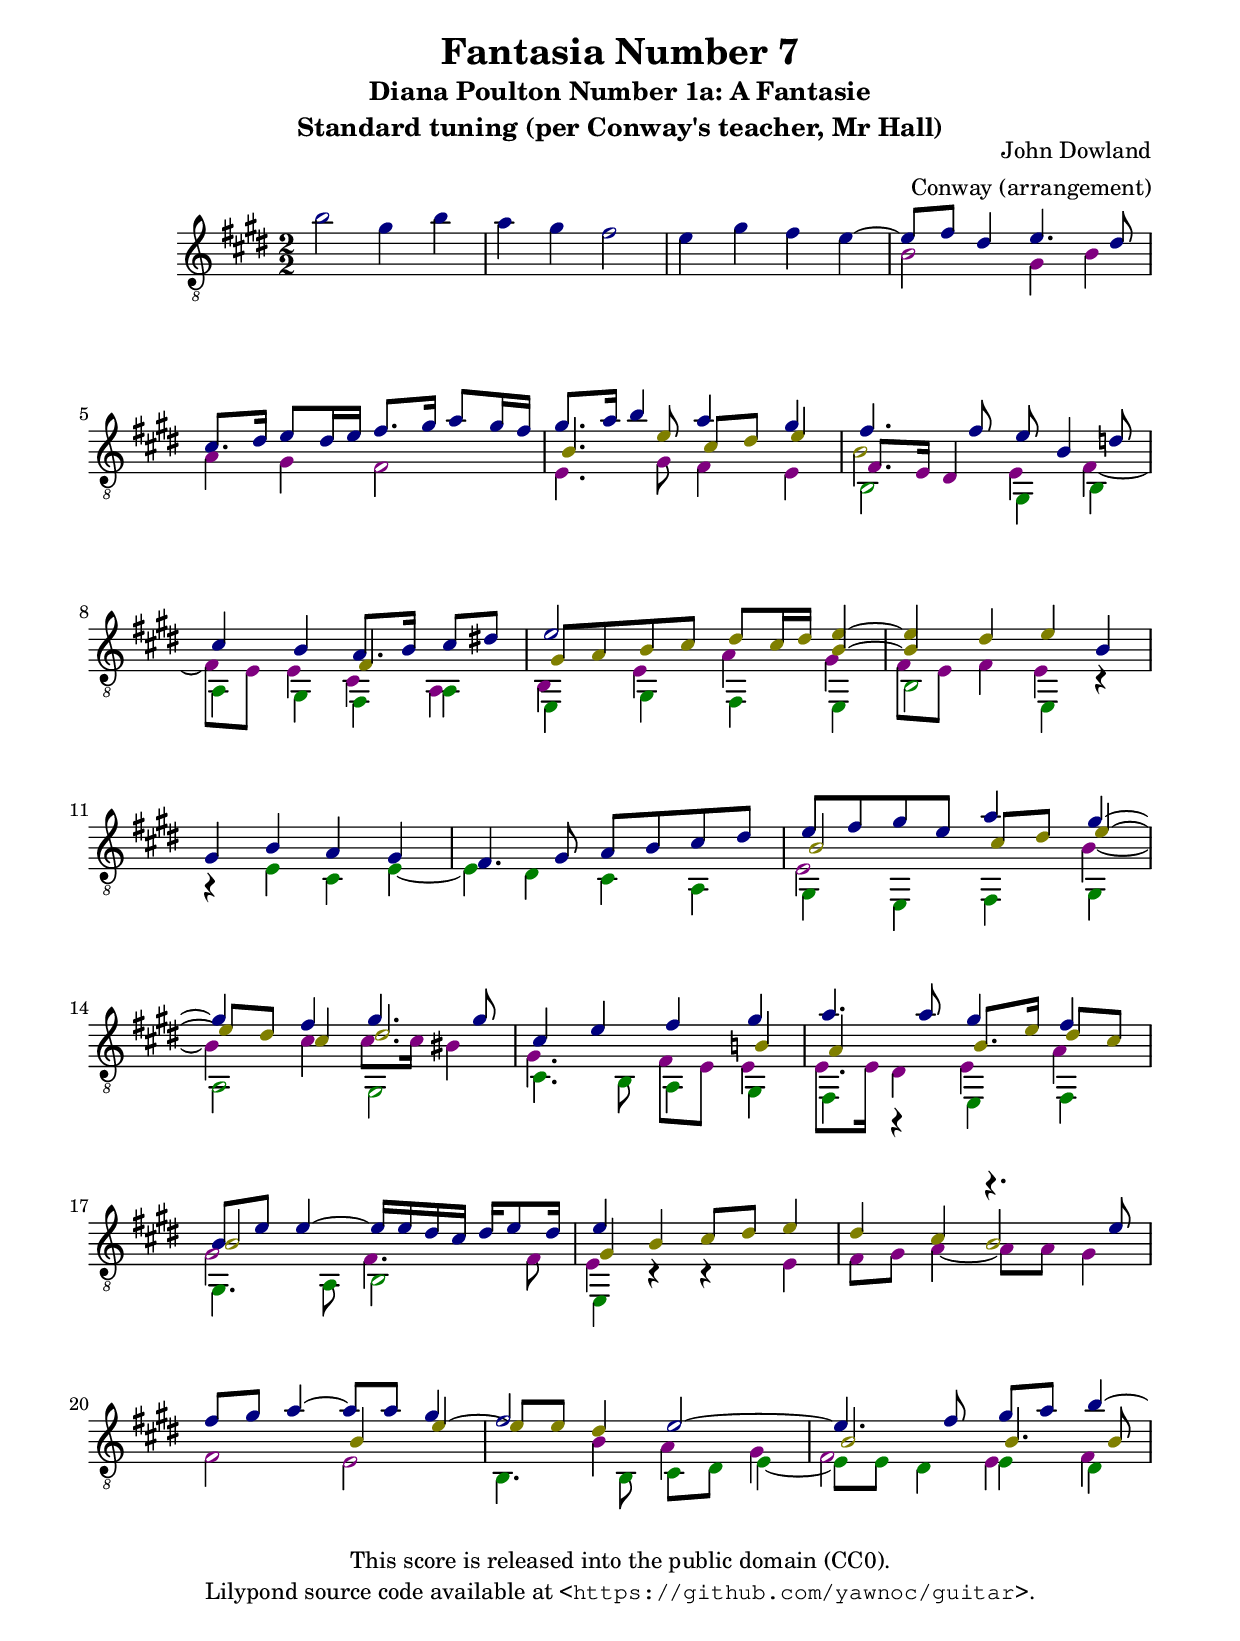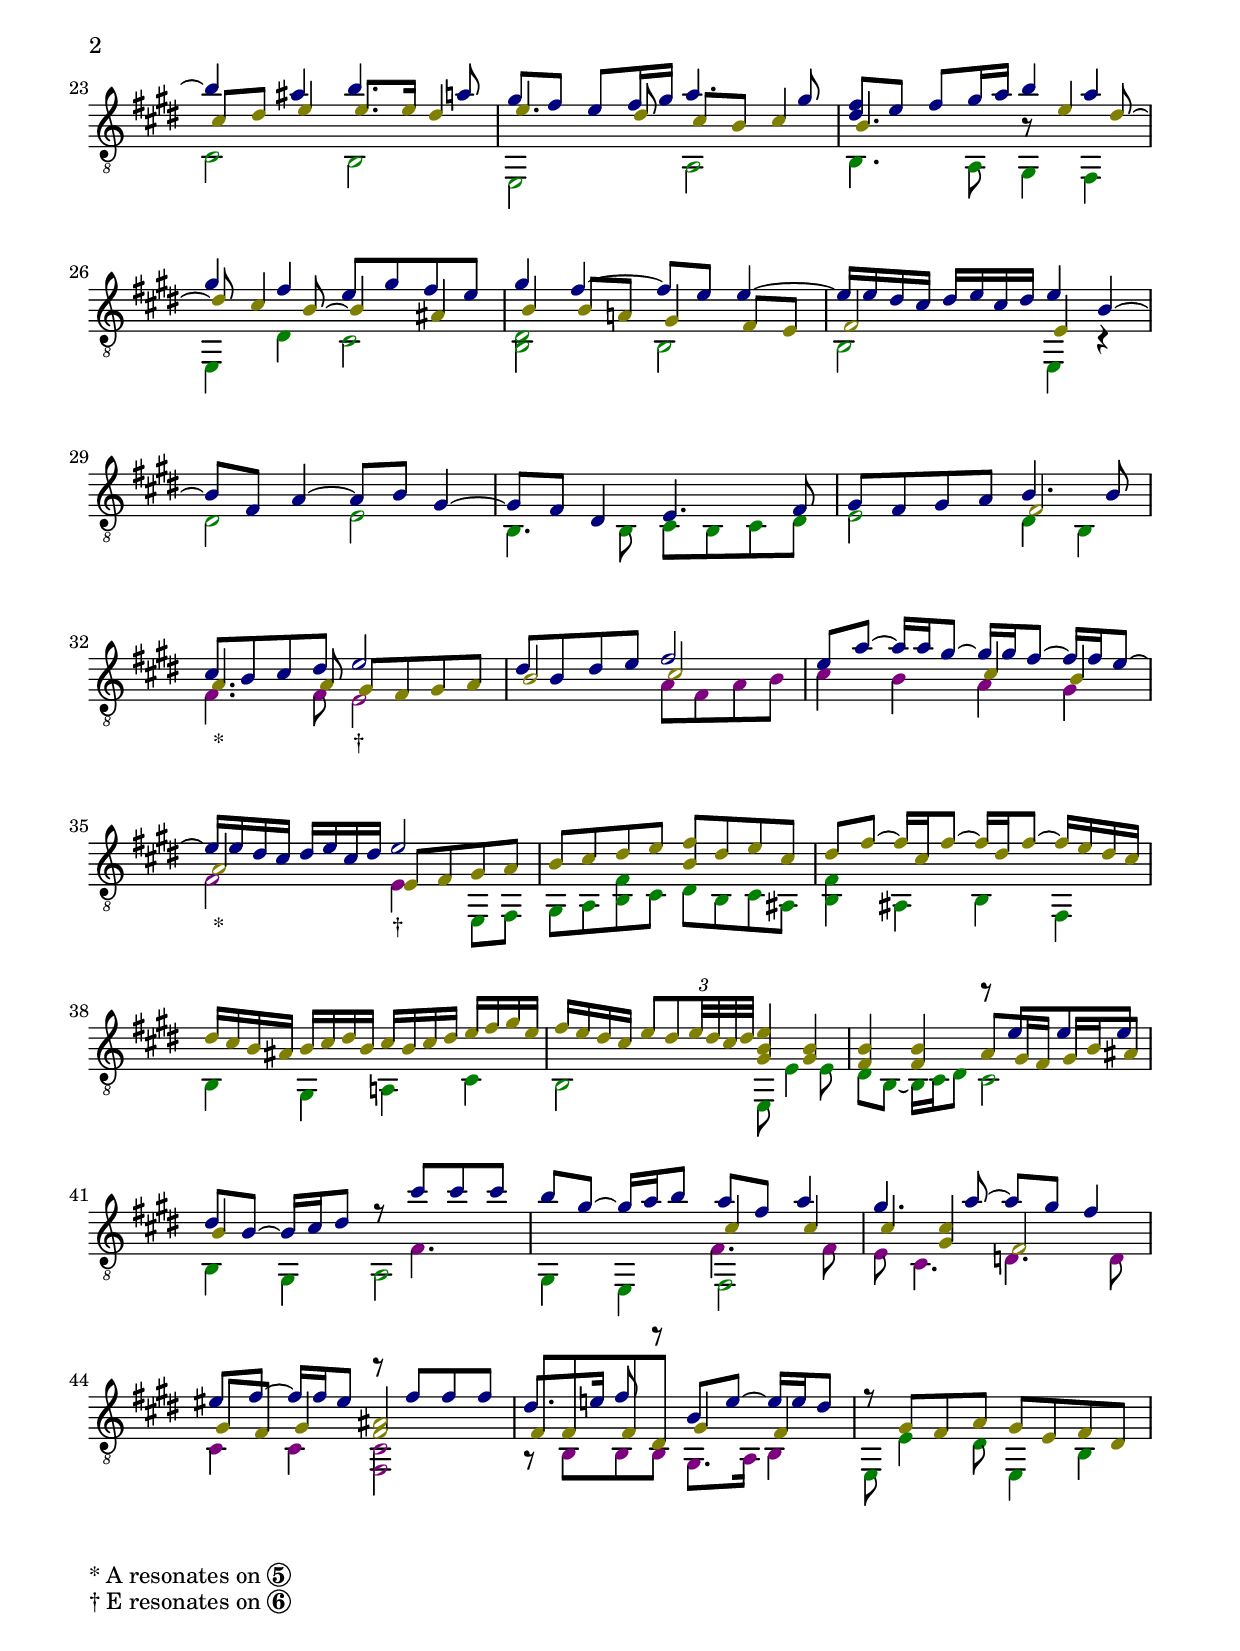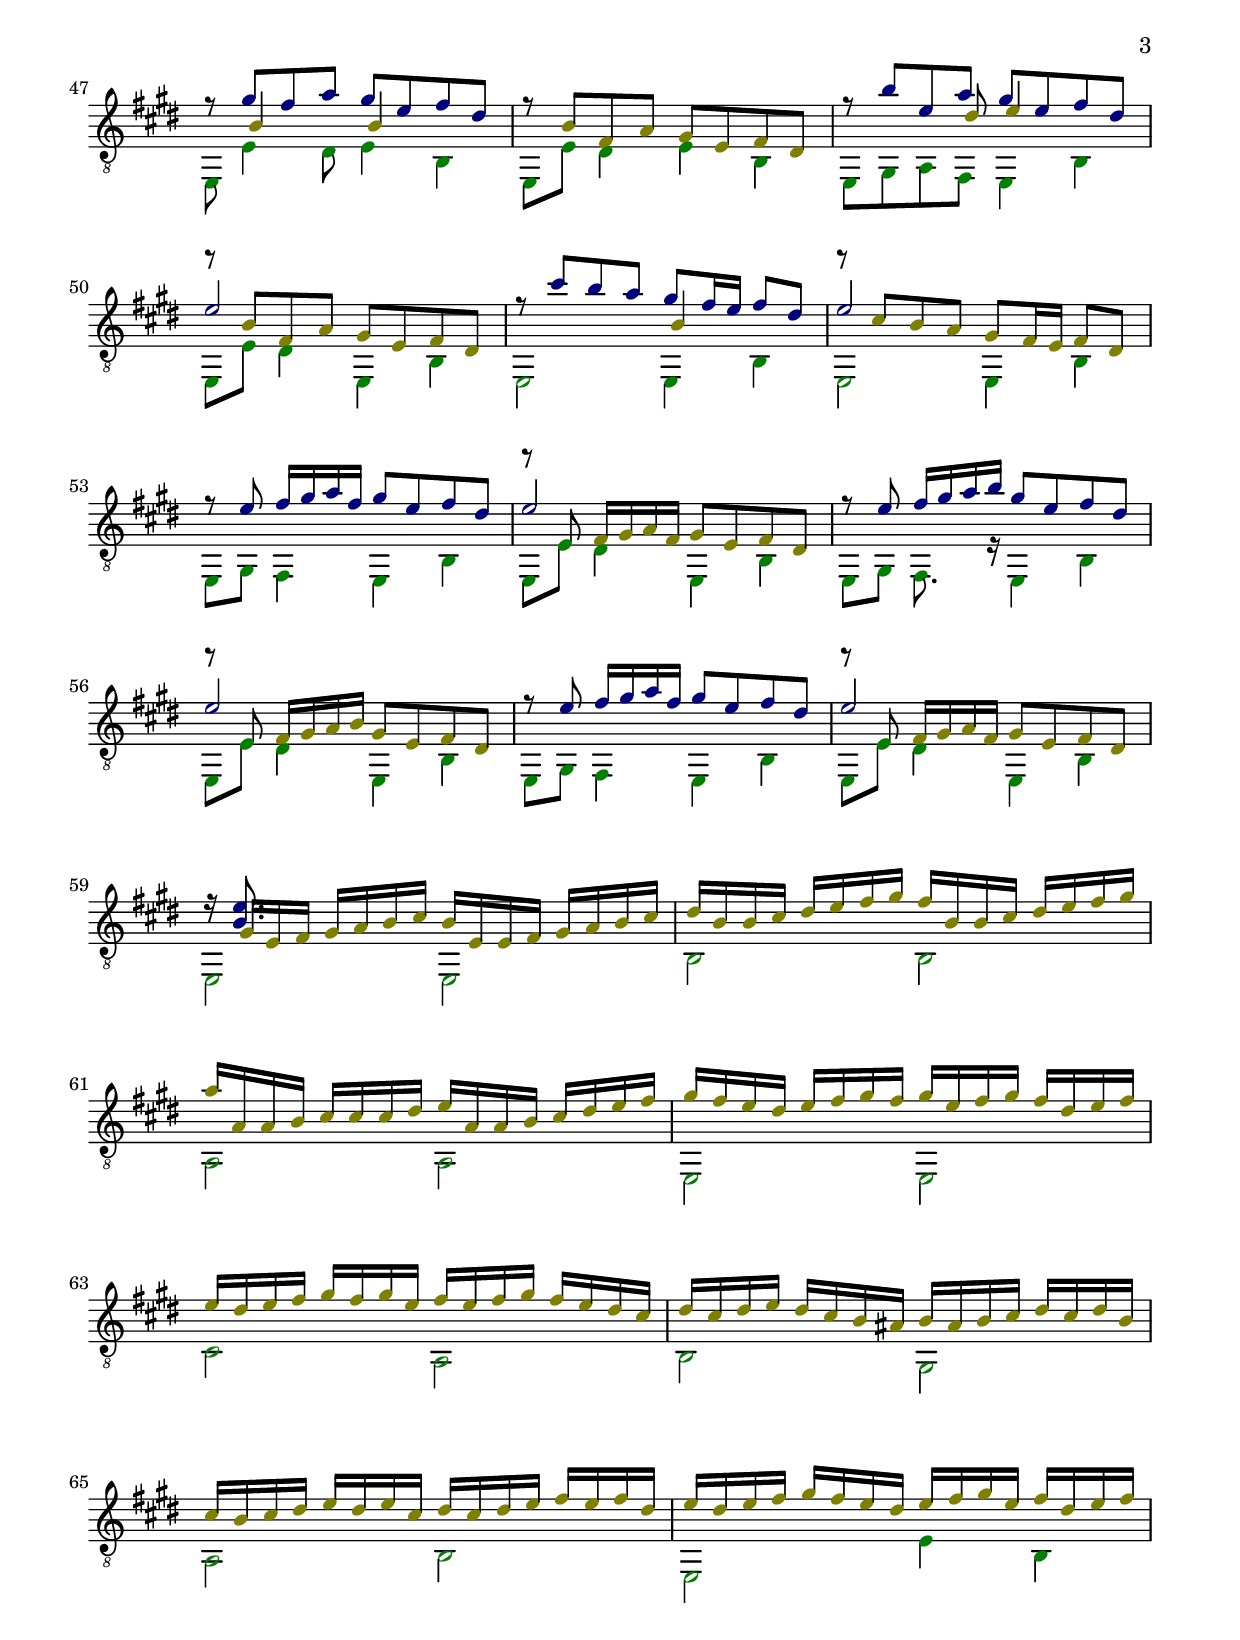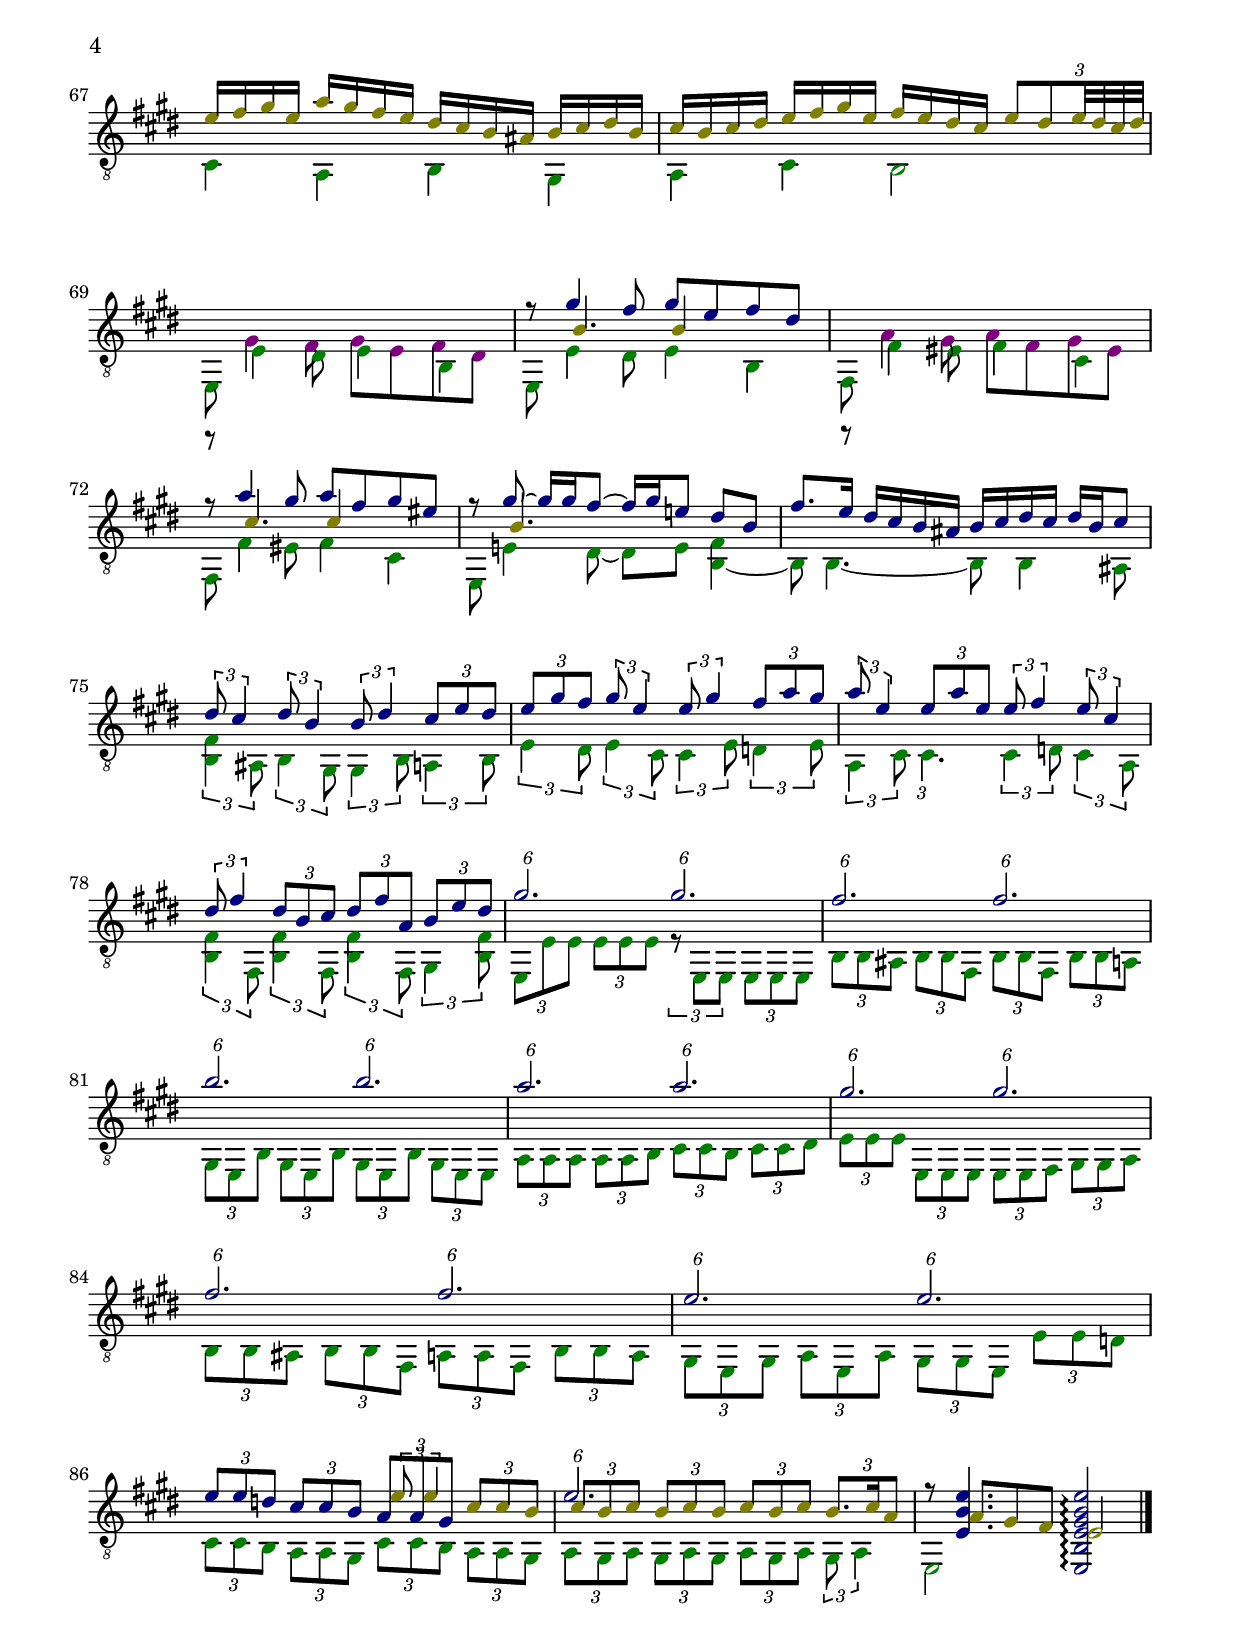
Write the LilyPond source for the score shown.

\version "2.18.2"


%%%%%%%%%%%%%%%%%%%%%%%%%%%%%%%%%%%%%%%%%%%%%%%%%%%%%%%%%%%%%%%%
% General
%%%%%%%%%%%%%%%%%%%%%%%%%%%%%%%%%%%%%%%%%%%%%%%%%%%%%%%%%%%%%%%%

\paper {
  top-margin = 1.5\cm
  left-margin = 1.5\cm
  right-margin = 1.5\cm
  bottom-margin = 1.5\cm
  ragged-last-bottom = ##f
  footnote-separator-markup = \markup { \vspace #1.5 }
}

globalSettings = {
  \accidentalStyle modern
  \compressFullBarRests
  \mergeDifferentlyHeadedOn
  \mergeDifferentlyDottedOn
  \numericTimeSignature
  \pointAndClickOff
  \override TextScript.extra-offset = #'(0 . 0.7)
  \override Score.FootnoteItem.annotation-line = ##f
}

origin-url = "https://github.com/yawnoc/guitar"

\header {
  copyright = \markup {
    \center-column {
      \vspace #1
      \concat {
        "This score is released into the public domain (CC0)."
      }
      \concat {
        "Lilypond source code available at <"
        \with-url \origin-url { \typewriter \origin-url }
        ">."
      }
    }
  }
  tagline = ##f
}

triplet = #(define-music-function
  (parser location music) (ly:music?)
  #{
    \tuplet 3/2 { $music }
  #}
)

tripletDuple = #(define-music-function
  (parser location music) (ly:music?)
  #{
    \tuplet 6/4 { $music }
  #}
)

overrideBeamedStemLengths = #(define-scheme-function
  (parser location lengths) (list?)
  #{
    \override Stem.details.beamed-lengths = $lengths
  #}
)

%%%%%%%%%%%%%%%%%%%%%%%%%%%%%%%%%%%%%%%%%%%%%%%%%%%%%%%%%%%%%%%%
% Semantic bar lines
%%%%%%%%%%%%%%%%%%%%%%%%%%%%%%%%%%%%%%%%%%%%%%%%%%%%%%%%%%%%%%%%

barLineGoto = { \bar "||" }
barLineKeyChange = { \bar "||" }
barLineEnd = { \bar "|." }

%%%%%%%%%%%%%%%%%%%%%%%%%%%%%%%%%%%%%%%%%%%%%%%%%%%%%%%%%%%%%%%%
% Guitar notation
%%%%%%%%%%%%%%%%%%%%%%%%%%%%%%%%%%%%%%%%%%%%%%%%%%%%%%%%%%%%%%%%

stringNumbersAbove = { \set stringNumberOrientations = #'(up) }
stringNumbersBelow = { \set stringNumberOrientations = #'(down) }

fingeringAbove = { \set fingeringOrientations = #'(up) }
fingeringBelow = { \set fingeringOrientations = #'(down) }
fingeringAleft = { \set fingeringOrientations = #'(left) }
fingeringAright = { \set fingeringOrientations = #'(right) }

startGraceMusic = {
  <>(
  \override Fingering.font-size = -6
}

stopGraceMusic = {
  \revert Fingering.font-size
  <>)
}

overrideHorizontalShift = #(define-scheme-function
  (parser location distance) (number?)
  #{
    \override NoteColumn.force-hshift = $distance
  #}
)

revertHorizontalShift = { \revert NoteColumn.force-hshift }

barreSpan = #(define-music-function
  (parser location label offsetPair music)
  (string? (pair? (cons 0 0)) ly:music?)
  (let
    (
      (elements (extract-named-music music '(NoteEvent EventChord)))
    )
    (if
      (pair? elements)
      (let
        (
          (first-element (first elements))
          (last-element (last elements))
        )
        (set!
          (ly:music-property first-element 'articulations)
          (cons
            (make-music 'TextSpanEvent 'span-direction -1)
            (ly:music-property first-element 'articulations)
          )
        )
        (set!
          (ly:music-property last-element 'articulations)
          (cons
            (make-music 'TextSpanEvent 'span-direction 1)
            (ly:music-property last-element 'articulations)
          )
        )
      )
    )
  )
  #{
    \once \override TextSpanner.font-shape = #'upright
    \once \override TextSpanner.style = #'line
    \once \override TextSpanner.extra-offset = #offsetPair
    \once \override TextSpanner.bound-details = #`(
      (left
        (text . ,#{ \markup { \raise #-0.7 { #label \hspace #0.7 }} #})
        (Y . 0)
        (padding . -0.8)
        (attach-dir . -2)
      )
      (right
        (text . ,#{ \markup { \draw-line #'(0 . -1.3) } #}) ;; draw hook
        (Y . 0)
        (padding . -0.5)
        (attach-dir . 2)
      )
    )
    \once \override TextSpanner #'after-line-breaking = #(lambda (grob)
      (let*
        (
          (originalGrob (ly:grob-original grob))
          (splitGrobs (ly:spanner-broken-into originalGrob))
        )
        (if
          (and
            (>= (length splitGrobs) 2)
            (not (eq? (car (last-pair splitGrobs)) grob))
          )
          (begin
            (ly:grob-set-nested-property! grob
              '(bound-details right text)
              #{ \markup { \draw-line #'(0 . 0) } #} ;; suppress draw hook
            )
            (ly:grob-set-property! grob
              'extra-offset
              (cons
                (car offsetPair)
                (+ (cdr offsetPair) 0.7) ;; correction for suppressed hook
              )
            )
            (ly:grob-set-nested-property! grob
              '(bound-details right padding)
              #'-3 ;; increase spanner length
            )
          )
        )
      )
    )
    $music
  #}
)

barre = #(define-scheme-function
  (parser location label) (string?)
  #{
    \markup {
      \center-align {
        \hspace #0.7
        $label
      }
    }
  #}
)

nudgeNextBarre = #(define-scheme-function
  (parser location distance) (number?)
  #{
    \once \override TextScript.X-offset = $distance
  #}
)

position = #(define-scheme-function
  (parser location label) (string?)
  #{
    \markup {
      \center-align {
        \hspace #0.5
        $label
      }
    }
  #}
)

#(define-markup-command
  (markupString layout properties stringNumber) (markup?)
  (interpret-markup layout properties
    #{
      \markup \circle { \bold #stringNumber }
    #}
  )
)

#(define-markup-command
  (resonatesOn layout properties note stringNumber) (markup? markup?)
  (interpret-markup layout properties
    #{
      \markup { #note "resonates on" \markupString #stringNumber }
    #}
  )
)

%%%%%%%%%%%%%%%%%%%%%%%%%%%%%%%%%%%%%%%%%%%%%%%%%%%%%%%%%%%%%%%%
% Goto statements
%%%%%%%%%%%%%%%%%%%%%%%%%%%%%%%%%%%%%%%%%%%%%%%%%%%%%%%%%%%%%%%%

overrideGotoVisibility = {
  \once \override Score.RehearsalMark #'break-visibility = #'#(#t #t #f)
}

makeGotoMark = #(define-scheme-function
  (parser location label) (string?)
  #{
    \mark \markup { \small \italic $label }
  #}
)

simultaneousMarkSeparator = {
  \cadenzaOn
    s1073741824 % stupid, but works
  \cadenzaOff
}

coda = {
  \overrideGotoVisibility
  \mark \markup { \musicglyph #"scripts.coda" }
}

fine = {
  \overrideGotoVisibility
  \makeGotoMark Fine
}

dcAlCoda = {
  \overrideGotoVisibility
  \makeGotoMark "D.C. al Coda"
}

dcAlFine = {
  \overrideGotoVisibility
  \makeGotoMark "D.C. al Fine"
}

toCoda = {
  \overrideGotoVisibility
  \makeGotoMark "to Coda"
}



\header {
  title = "Fantasia Number 7"
  subtitle = \markup {
    \center-column {
      "Diana Poulton Number 1a: A Fantasie"
      "Standard tuning (per Conway's teacher, Mr Hall)"
    }
  }
  composer = "John Dowland"
  arranger = "Conway (arrangement)"
}


initialSignatures = {
  \clef "treble_8"
  \key e \major
  \time 2/2
  \set Timing.beamExceptions = #'()
  \set Timing.baseMoment = #(ly:make-moment 1/4)
  \set Timing.beatStructure = #'(1 1 1 1)
  \set Timing.beamExceptions = #'(
    (
      end
        .
      (
        ((1 . 8) . (4 4)) ;; quavers by fours
        ((1 . 12) . (3 3 3 3)) ;; anything shorter by beat
      )
    )
  )
}


highVoiceMusic = {
  
  \override NoteHead.color = #darkblue
  
  % Main theme high
  \barNumberCheck #1
  \relative c'' {
    \stemDown
    b2 gis4 b |
    a gis fis2 |
    e4 gis fis e~ |
    \stemUp
    e8 fis dis4 e4. dis8 |
    cis8. dis16 e8 dis16 e fis8. gis16 a8 gis16 fis |
    gis8. a16 b4 a gis |
    fis4. fis8 e8 b4 d8 |
    cis4 b a8. b16 cis8 dis |
    e2 s2 |
    s2 s4
  }
  
  % Main theme low
  \barNumberCheck #10
  \relative c' {
    b4 |
    gis b a gis |
    fis4. gis8 a b cis dis |
    e fis gis e a4 gis~ |
    gis fis gis4. gis8 |
    cis,4 e fis gis |
    a4. a8 gis4 fis |
    b,8 e e4~ e16 e dis cis dis16 e8 dis16 |
    e4
  }
  
  % Tee-tee taa high
  \barNumberCheck #18
  \relative c' {
    s4 s2 |
    s2 r4. e8 |
    fis8 gis a4~ a8 a gis4 |
    fis2 e2~ |
    e4. fis8 gis8 a b4~ |
    b ais b4. a8 |
    gis8 fis e8 fis16 gis a4. gis8 |
    <fis dis>8 e fis8 gis16 a b4 a |
    gis fis e8 gis fis e |
    gis4 fis~ fis8 e e4~ |
    e16 e dis cis dis e cis dis e4
  }
  
  % Tee-tee taa low
  \barNumberCheck #28
  \relative c' {
    b4~ |
    b8 fis a4~ a8 b gis4~ |
    gis8 fis dis4 e4. fis8 |
    gis fis gis a b4. b8 |
    cis b cis dis e2 |
    dis8 b dis e fis2 |
    e8 a~ a16 a gis8~ gis16 gis fis8~ fis16 fis e8~ |
    e16 e dis cis dis e cis dis e2 |
  }
  
  % Ascending scale
  \barNumberCheck #36
  {
    s1 * 3 |
    s2
  }
  
  % Tee-tee-tee
  \barNumberCheck #39
  \relative c' {
    s2 |
    s2 r8 e e e |
    dis b~ b16 cis dis8 r8 cis' cis cis |
    b8 gis~ gis16 a b8 a8 fis a4 |
    gis4. a8~ a gis fis4 |
    eis8 fis~ fis16 fis eis8 r8 fis fis fis |
    dis8. e16 fis8 r b,8 e~ e16 e dis8 |
  }
  
  % Majestic theme
  \barNumberCheck #46
  \relative c'' {
    s1 |
    r8 gis fis a gis e fis dis |
    s1 |
    r8 b' e, a gis e fis dis |
    e2 s2 |
    r8 cis' b a gis8 fis16 e fis8 dis |
    e2 s2 |
    r8 e fis16 gis a fis gis8 e fis dis |
    e2 s2 |
    r8 e fis16 gis a b gis8 e fis dis |
    e2 s2 |
    r8 e fis16 gis a fis gis8 e fis dis |
    e2 s2 |
  }
  
  % Scale runs
  \barNumberCheck #59
  \relative c' {
    r16 <e b>8. s4 s2 |
    s1 * 9 |
  }
  
  % Majestic interlude
  \barNumberCheck #69
  \relative c'' {
    s1 |
    r8 gis4 fis8 gis e fis dis |
    s1 |
    r8 a'4 gis8 a fis gis eis |
    r8 gis~ gis16 gis fis8~ fis16 gis e8 dis b |
    fis'8. e16 dis cis b ais
      b16 cis dis cis dis b cis8 |
  }
  
  % Triple runs
  \barNumberCheck #75
  \relative c' {
    \triplet { dis8 cis4 } \triplet { dis8 b4 }
      \triplet { b8 dis4 } \triplet { cis8 e dis } |
    \triplet { e8 gis fis } \triplet { gis8 e4 }
      \triplet { e8 gis4 } \triplet { fis8 a gis } |
    \triplet { a8 e4 } \triplet { e8 a e }
      \triplet { e8 fis4 } \triplet { e8 cis4 } |
    \triplet { dis8 fis4 } \triplet { dis8 b cis }
      \triplet { dis8 fis a, } \triplet { b e dis } |
    \tripletDuple { gis2. } \tripletDuple { gis } |
    \tripletDuple { fis } \tripletDuple { fis } |
    \tripletDuple { b } \tripletDuple { b } |
    \tripletDuple { a } \tripletDuple { a } |
    \tripletDuple { gis } \tripletDuple { gis } |
    \tripletDuple { fis } \tripletDuple { fis } |
    \tripletDuple { e } \tripletDuple { e } |
    \triplet { e8 e d } \triplet { cis cis b }
      \triplet { a a gis } s4 |
    \tripletDuple { e'2. } s2 |
  }
  
  % Finishing chords
  \barNumberCheck #88
  \relative c {
    r8 <e b' e>4.
      <e, b' e gis b e>2 \arpeggio
      \barLineEnd
  }
  
}


lowVoiceMusic = {
  
  \override NoteHead.color = #darkgreen
  
  % Main theme high
  \barNumberCheck #1
  \relative c {
    s1 * 6 |
    b2 gis4 b |
    a gis fis a |
    e gis fis e |
    b'2 e,4
  }
  
  % Main theme low
  \barNumberCheck #10
  \relative c {
    r4 |
    r4 e cis e~ |
    e dis cis a |
    gis e fis gis |
    a2 gis |
    cis4. b8 a4 gis |
    fis r e fis |
    gis4. a8 b2 |
    e,4
  }
  
  % Tee-tee taa high
  \barNumberCheck #18
  \relative c {
    s4 s4 s4 |
    s1 * 2 |
    b4. b8 cis8 dis e4~ |
    e8 e dis4 e4 dis |
    cis2 b |
    e, a |
    b4. a8 gis4 fis |
    e dis' cis2 |
    <b dis> b |
    b e,4
  }
  
  % Tee-tee taa low
  \barNumberCheck #28
  \relative c {
    r4 |
    dis2 e |
    b4. b8 cis b cis dis |
    e2 dis4 b |
    s1 * 3 |
    s2
  }
  
  % Ascending scale
  \barNumberCheck #35
  \relative c, {
    s4 e8 fis |
    gis a <b fis'> cis dis b cis ais |
    <b fis'>4 ais b fis |
    b gis a cis |
    b2
  }
  
  % Tee-tee-tee
  \barNumberCheck #39
  \relative c, {
    e8 e'4 e8 |
    dis8 b~ b16 cis dis8 cis2 |
    b4 gis a2 |
    gis4 e fis2 |
    s1 * 3 |
  }
  
  % Majestic theme
  \barNumberCheck #46
  \relative c, {
    e8 e'4 dis8 e,4 b' |
    e,8 e'4 dis8 e4 b |
    e,8 e' dis4 e b |
    e,8 gis a fis e4 b' |
    e,8 e' dis4 e, b' |
    e,2 e4 b' |
    e,2 e4 b' |
    e,8 gis fis4 e b' |
    e,8 e' dis4 e, b' |
    e,8[ gis] fis8. r16 e4 b' |
    e,8 e' dis4 e, b' |
    e,8 gis fis4 e b' |
    e,8 e' dis4 e, b' |
  }
  
  % Scale runs
  \barNumberCheck #59
  \relative c, {
    e2 e |
    b' b |
    a a |
    e e |
    cis' a |
    b gis |
    a b |
    e, e'4 b |
    cis a b gis |
    a cis b2 |
  }
  
  % Majestic interlude
  \barNumberCheck #69
  \relative c, {
    e8 e'4 dis8 e4 b |
    e,8 e'4 dis8 e4 b |
    fis8 fis'4 eis8 fis4 cis |
    fis,8 fis'4 eis8 fis4 cis |
    e,8 e'4 dis8~ dis e <b~ fis'>4 |
    b8 b4.~ b8 b4 ais8 |
  }
  
  % Triple runs
  \barNumberCheck #75
  \relative c {
    \triplet { <b fis'>4 ais8 } \triplet { b4 gis8 }
      \triplet { gis4 b8 } \triplet { a4 b8 } |
    \triplet { e4 dis8 } \triplet { e4 cis8 }
      \triplet { cis4 e8 } \triplet { d4 e8 } |
    \triplet { a,4 cis8 } \triplet { cis4. }
      \triplet { cis4 d8 } \triplet { cis4 a8 } |
    \triplet { <b fis'>4 fis8 } \triplet { <b fis'>4 fis8 }
      \triplet { <b fis'>4 fis8 } \triplet { gis4 <b fis'>8 } |
    \triplet { e,8 e' e } \triplet { e e e }
      \triplet { r e, e } \triplet { e e e } |
    \triplet { b' b ais } \triplet { b b fis }
      \triplet { b b fis } \triplet { b b a } |
    \triplet { gis e b' } \triplet { gis e b' }
      \triplet { gis e b' } \triplet { gis e e } |
    \triplet { a a a } \triplet { a a b }
      \triplet { cis cis b } \triplet { cis cis dis } |
    \triplet { e e e } \triplet { e, e e }
      \triplet { e e fis } \triplet { gis gis a } |
    \triplet { b b ais } \triplet { b b fis }
      \triplet { a a fis } \triplet { b b a } |
    \triplet { gis e gis } \triplet { a e a }
      \triplet { gis gis e } \triplet { e' e d } |
    \triplet { cis cis b } \triplet { a a gis }
      \triplet { cis cis b } \triplet { a a gis } |
    \triplet { a gis a } \triplet { gis a gis }
      \triplet { a gis a } \triplet { gis8 a4 } |
  }
  
  % Finishing chords
  \barNumberCheck #88
  \relative c, {
    e2 s2 |
  }
  
}


upperMiddleVoiceMusic = {
  
  \override NoteHead.color = #darkyellow
  
  % Main theme high
  \barNumberCheck #1
  \relative c' {
    s1 * 5 |
    b4. e8 cis8 dis e4 |
    \stemDown
    b2 s2 |
    \stemUp
    s2 fis4 s4 |
    gis8 a b cis dis8 cis16 dis <e~ b~>4 |
    <e b> dis e
  }
  
  % Main theme low
  \barNumberCheck #10
  \relative c' {
    s4 |
    s1 * 2 |
    b2 cis8 dis e4~ |
    e8 dis cis4 dis2 |
    s2 s4 b4 |
    a4 s4 b8. e16 dis8 cis |
    b2 s2 |
    gis4
  }
  
  % Tee-tee taa high
  \barNumberCheck #18
  \relative c' {
    b4 cis8 dis e4 |
    dis4 cis b2 |
    s2 b4 e~ |
    e8 e dis4 s2 |
    b2 b4. b8 |
    cis8 dis e4 e8. e16 dis4 |
    e4. dis8 cis8 b cis4 |
    b4. s8 b8\rest e4 dis8~ |
    dis8 cis4 b8~ b4 ais |
    b4 b8 a gis4 fis8 e |
    fis2 e4
  }
  
  % Tee-tee taa low
  \barNumberCheck #28
  \relative c {
    s4 |
    s1 * 2 |
    s2 fis2 |
    \footnote "*" #'(0 . -4) \markup { "*" \resonatesOn A 5 }
    a4. a8 gis fis gis a |
    b2 cis |
    s2 cis4 b |
    \footnote "*" #'(0 . -4) \markup { }
    a2
  }
  
  % Ascending scale
  \barNumberCheck #35
  \relative c {
    e8 fis gis a |
    b cis dis e <fis b,> dis e cis |
    dis fis~ fis16 cis fis8~ fis16 dis fis8~ fis16 e dis cis |
    dis cis b ais b cis dis b cis b cis dis e fis gis e |
    fis e dis cis \triplet { e8 dis e32 dis cis dis } <e b gis>4
  }
  
  % Tee-tee-tee
  \barNumberCheck #39
  \relative c' {
    <b gis>4 |
    <b fis> <b fis> a8 gis16 fis gis16 b ais8 |
    b4 s4 s2 |
    s2 cis4 cis |
    cis <cis gis> fis,2 |
    gis8 fis gis4 <ais fis>2 |
    fis8 fis fis dis gis4 fis |
  }
  
  % Majestic theme
  \barNumberCheck #46
  \relative c' {
    r8 gis fis a gis e fis dis |
    s8 b'4 s8 b4 s4 |
    r8 b8 fis a gis e fis dis |
    s4. dis'8 e4 s4 |
    r8 b8 fis a gis e fis dis |
    s2 b'4 s4 |
    r8 cis b a gis8 fis16 e fis8 dis |
    s1 |
    r8 e fis16 gis a fis gis8 e fis dis |
    s1 |
    r8 e fis16 gis a b gis8 e fis dis |
    s1 |
    r8 e fis16 gis a fis gis8 e fis dis |
  }
  
  % Scale runs
  \barNumberCheck #59
  \relative c' {
    s16 gis e fis gis a b cis
      b e, e fis gis a b cis |
    dis b b cis dis e fis gis
      fis b, b cis dis e fis gis |
    a a, a b cis cis cis dis
      e a, a b cis dis e fis |
    gis fis e dis e fis gis fis
      gis e fis gis fis dis e fis |
    e dis e fis gis fis gis e
      fis e fis gis fis e dis cis |
    dis cis dis e dis cis b ais
      b ais b cis dis cis dis b |
    cis b cis dis e dis e cis
      dis cis dis e fis e fis dis |
    e dis e fis gis fis e dis
      e fis gis e
      fis dis e fis |
    e fis gis e
      a gis fis e
      dis cis b ais
      b cis dis b |
    cis b cis dis
      e fis gis e
      fis e dis cis
      \triplet { e8 dis e32 dis cis dis } |
  }
  
  % Majestic interlude
  \barNumberCheck #69
  \relative c' {
    s1 |
    s8 b4. b4 s4 |
    s1 |
    s8 cis4. cis4 s4 |
    s8 b4. s2 |
    s1 |
  }
  
  % Triple runs
  \barNumberCheck #75
  \relative c' {
    s1 * 11 |
    s2 \triplet { e8 e4 } \triplet { cis8 cis b } |
    \triplet { cis b cis } \triplet { b cis b }
      \triplet { cis b cis } \triplet { b8. cis16 a8 } |
  }
  
  % Finishing chords
  \barNumberCheck #88
  \relative c' {
    s8 a gis fis e2 |
  }
  
}


lowerMiddleVoiceMusic = {
  
  \override NoteHead.color = #darkmagenta
  
  % Main theme high
  \barNumberCheck #1
  \relative c' {
    s1 * 3 |
    b2 gis4 b |
    a gis fis2 |
    e4. gis8 fis4 e |
    \stemUp
    \overrideBeamedStemLengths #'(1)
    fis8. e16 dis4 \stemDown e4 fis~ |
    fis8 e e4 cis4 a |
    b e a gis |
    fis8 e fis4 e
  }
  
  % Main theme low
  \barNumberCheck #10
  \relative c {
    s4 |
    s1 * 2 |
    e2 s4 b'4~ |
    b cis cis8. cis16 bis4 |
    gis4. s8 fis8 e e4 |
    e8. e16 dis4 e4 a |
    gis2 fis4. fis8 |
    e4
  }
  
  % Tee-tee taa high
  \barNumberCheck #18
  \relative c {
    r4 r e |
    fis8 gis a4~ a8 a gis4 |
    fis2 e |
    s4 b' a gis |
    fis2 e4 fis |
    s1 * 5 |
    s2 s4
  }
  
  % Tee-tee taa low
  \barNumberCheck #28
  \relative c {
    s4 |
    s1 * 3 |
    fis4. fis8
      \footnote "†" #'(0 . -2.5) \markup { "†" \resonatesOn E 6 }
      e2 |
    s2 a8 fis a b |
    cis4 b a gis |
    fis2
      \footnote "†" #'(0 . -2.5) \markup { }
      e4
  }
  
  % Ascending scale
  \barNumberCheck #35
  {
    s4 |
    s1 * 3 |
    s2
  }
  
  % Tee-tee-tee
  \barNumberCheck #39
  \relative c {
    s2 |
    s1 |
    s2 s8 fis4. |
    s2 fis4. fis8 |
    e8 cis4. d4. d8 |
    cis4 cis <cis fis,>2 |
    r8 b b b gis8. a16 b4 |
  }
  
  % Majestic theme
  \barNumberCheck #46
  {
    s1 * 13 |
  }
  
  % Scale runs
  \barNumberCheck #59
  {
    s1 * 10 |
  }
  
  % Majestic interlude
  \barNumberCheck #69
  \relative c' {
    r8 gis4 fis8 gis e fis dis |
    s1 |
    r8 a'4 gis8 a fis gis eis |
    s1 * 3 |
  }
  
}


allMusic = {
  \new Staff \with {
    midiInstrument = #"acoustic guitar (nylon)"
  }
  \globalSettings
  \initialSignatures
  <<
    << \highVoiceMusic >>
      \\
    << \lowVoiceMusic >>
      \\
    << \upperMiddleVoiceMusic >>
      \\
    << \lowerMiddleVoiceMusic >>
  >>
}


\score {
  \allMusic
}

\score {
  \allMusic
  \midi { }
}
